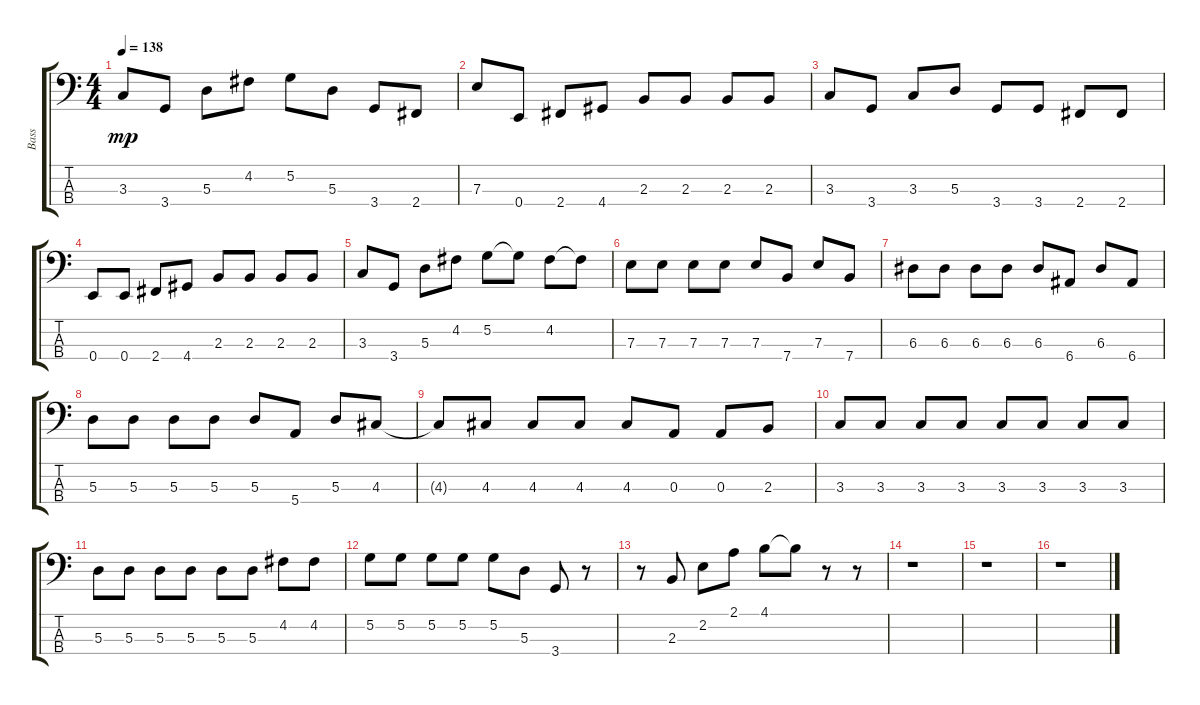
\track ("Bass" "Bass") {instrument electricbassfinger}
\staff {score tabs}
\tuning (G2 D2 A1 E1) {hide}
\ts (4 4)
\tempo 138
\clef f4
\ks c
3.3.8{dy mp} 3.4.8 5.3.8 4.2.8 5.2.8 5.3.8 3.4.8 2.4.8 |
7.3.8 0.4.8 2.4.8 4.4.8 2.3.8 2.3.8 2.3.8 2.3.8 |
3.3.8 3.4.8 3.3.8 5.3.8 3.4.8 3.4.8 2.4.8 2.4.8 |
0.4.8 0.4.8 2.4.8 4.4.8 2.3.8 2.3.8 2.3.8 2.3.8 |
3.3.8 3.4.8 5.3.8 4.2.8 5.2.8 5.2{t}.8 4.2.8 4.2{t}.8 |
7.3.8 7.3.8 7.3.8 7.3.8 7.3.8 7.4.8 7.3.8 7.4.8 |
6.3.8 6.3.8 6.3.8 6.3.8 6.3.8 6.4.8 6.3.8 6.4.8 |
5.3.8 5.3.8 5.3.8 5.3.8 5.3.8 5.4.8 5.3.8 4.3.8 |
4.3{t}.8 4.3.8 4.3.8 4.3.8 4.3.8 0.3.8 0.3.8 2.3.8 |
3.3.8 3.3.8 3.3.8 3.3.8 3.3.8 3.3.8 3.3.8 3.3.8 |
5.3.8 5.3.8 5.3.8 5.3.8 5.3.8 5.3.8 4.2.8 4.2.8 |
5.2.8 5.2.8 5.2.8 5.2.8 5.2.8 5.3.8 3.4.8 r.8 |
r.8 2.3.8 2.2.8 2.1.8 4.1.8 4.1{t}.8 r.8 r.8 |
r.1 |
r.1 |
r.1
